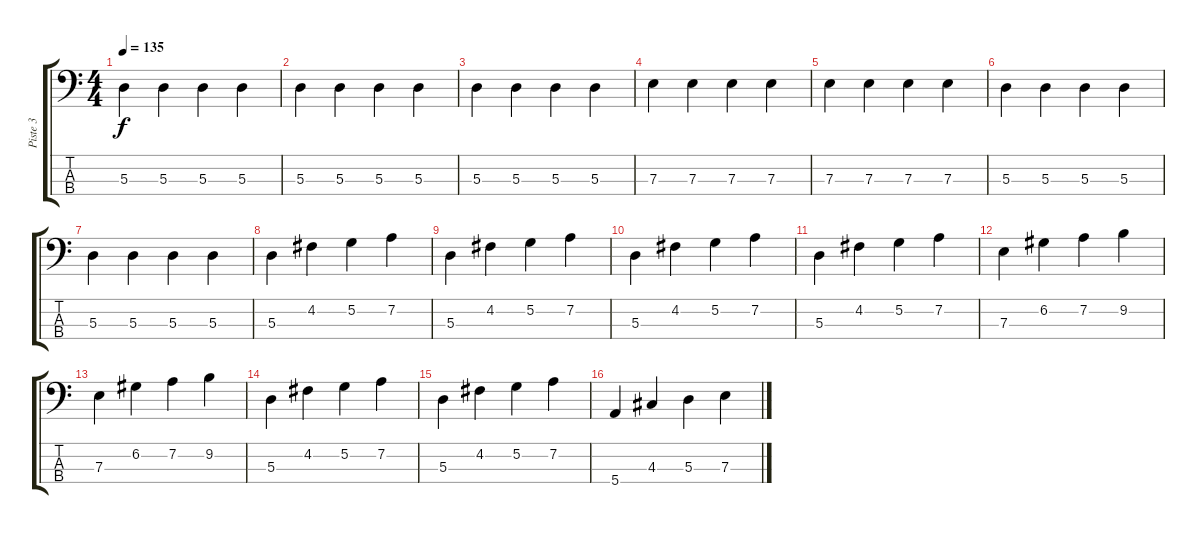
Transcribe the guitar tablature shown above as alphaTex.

\track ("Piste 3" "Piste 3") {instrument electricbassfinger}
\staff {score tabs}
\tuning (G2 D2 A1 E1) {hide}
\ts (4 4)
\tempo 135
\clef f4
\ks c
5.3.4{dy f} 5.3.4 5.3.4 5.3.4 |
5.3.4 5.3.4 5.3.4 5.3.4 |
5.3.4 5.3.4 5.3.4 5.3.4 |
7.3.4 7.3.4 7.3.4 7.3.4 |
7.3.4 7.3.4 7.3.4 7.3.4 |
5.3.4 5.3.4 5.3.4 5.3.4 |
5.3.4 5.3.4 5.3.4 5.3.4 |
5.3.4{volume 7} 4.2.4 5.2.4 7.2.4 |
5.3.4{volume 7} 4.2.4 5.2.4 7.2.4 |
5.3.4{volume 7} 4.2.4 5.2.4 7.2.4 |
5.3.4{volume 7} 4.2.4 5.2.4 7.2.4 |
7.3.4{volume 7} 6.2.4 7.2.4 9.2.4 |
7.3.4{volume 7} 6.2.4 7.2.4 9.2.4 |
5.3.4{volume 7} 4.2.4 5.2.4 7.2.4 |
5.3.4{volume 7} 4.2.4 5.2.4 7.2.4 |
5.4.4{volume 7} 4.3.4 5.3.4 7.3.4
